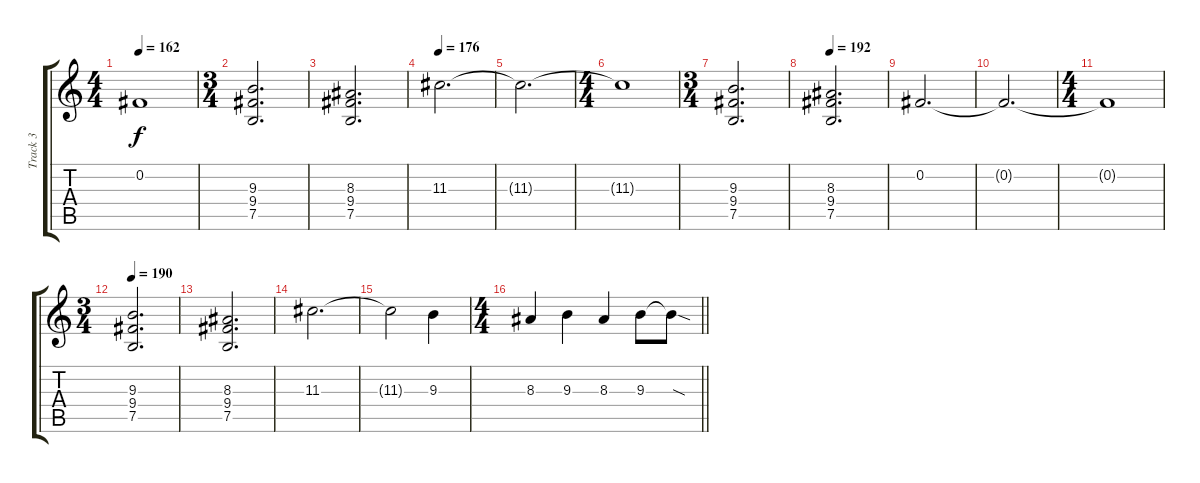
\track ("Track 3" "Track 3") {instrument electricguitarjazz}
\staff {score tabs}
\tuning (B3 Gb3 D3 A2 E2 B1) {hide}
\ts (4 4)
\tempo 162
\clef g2
\ks c
0.2{t}.1{dy f} |
\ts (3 4)
(9.3 9.4 7.5).2{d} |
(8.3 9.4 7.5).2{d} |
\tempo 176
11.3.2{d} |
11.3{t}.2{d} |
\ts (4 4)
11.3{t}.1 |
\ts (3 4)
(9.3 9.4 7.5).2{d} |
\tempo 192
(8.3 9.4 7.5).2{d} |
0.2.2{d} |
0.2{t}.2{d} |
\ts (4 4)
0.2{t}.1 |
\ts (3 4)
\tempo 190
(9.3 9.4 7.5).2{d} |
(8.3 9.4 7.5).2{d} |
11.3.2{d} |
11.3{t}.2 9.3.4 |
\ts (4 4)
\barLineRight lightlight
8.3.4 9.3.4 8.3.4 9.3.8 9.3{sod t}.8
